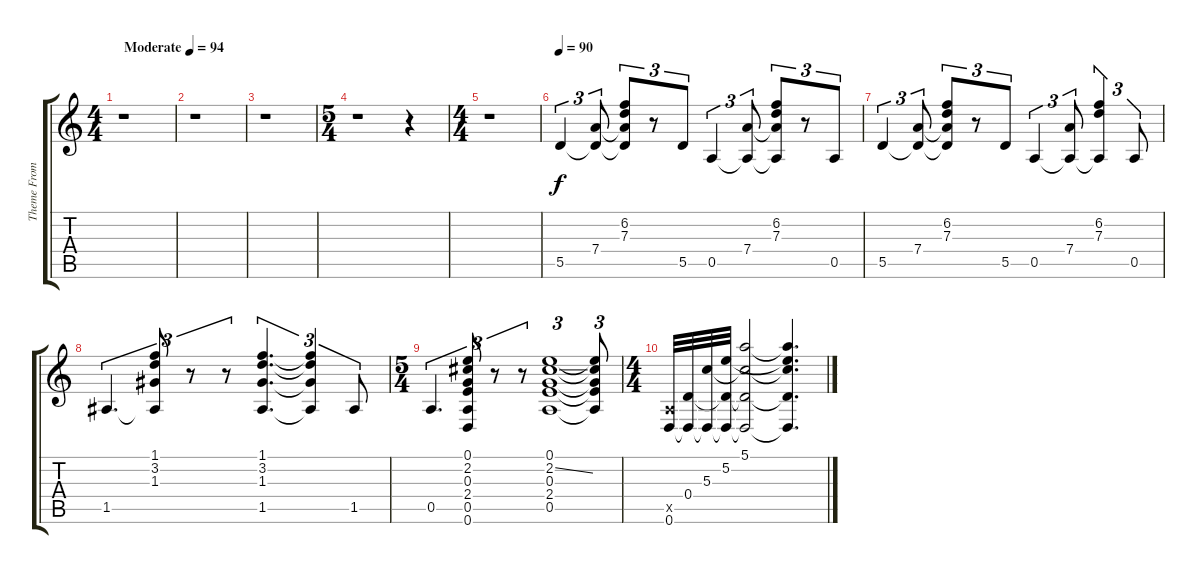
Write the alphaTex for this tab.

\track ("Theme From Later Seasons" "Theme From") {instrument electricguitarclean}
\staff {score tabs}
\tuning (E4 B3 G3 D3 A2 D2) {hide}
\ts (4 4)
\tempo (94 "Moderate")
\clef g2
\ks c
r.1{dy f instrument electricguitarclean} |
r.1 |
r.1 |
\ts (5 4)
r.1 r.4 |
\ts (4 4)
r.1 |
\tempo 90
5.5.4{tu (3 2)} (7.4 5.5{t}).8{tu (3 2)} (6.2 7.3 7.4{t} 5.5{t}).8{tu (3 2)} r.8{tu (3 2)} 5.5.8{tu (3 2)} 0.5.4{tu (3 2)} (7.4 0.5{t}).8{tu (3 2)} (6.2 7.3 7.4{t} 0.5{t}).8{tu (3 2)} r.8{tu (3 2)} 0.5.8{tu (3 2)} |
5.5.4{tu (3 2)} (7.4 5.5{t}).8{tu (3 2)} (6.2 7.3 7.4{t} 5.5{t}).8{tu (3 2)} r.8{tu (3 2)} 5.5.8{tu (3 2)} 0.5.4{tu (3 2)} (7.4 0.5{t}).8{tu (3 2)} (6.2 7.3 0.5{t}).4{tu (3 2)} 0.5.8{tu (3 2)} |
1.5.4{d tu (3 2)} (1.1 3.2 1.3 1.5{t}).8{tu (3 2)} r.8{tu (3 2)} r.8{tu (3 2)} (1.1 3.2 1.3 1.5).4{d tu (3 2)} (1.1{t} 3.2{t} 1.3{t} 1.5{t}).4{tu (3 2)} 1.5.8{tu (3 2)} |
\ts (5 4)
0.5.4{d tu (3 2)} (0.1 2.2 0.3 2.4 0.5 0.6).8{tu (3 2)} r.8{tu (3 2)} r.8{tu (3 2)} (0.1 2.2{ss} 0.3 2.4 0.5).1{tu (3 2)} (0.1{t} 2.2{t} 0.3{t} 2.4{t} 0.5{t}).8{tu (3 2)} |
\ts (4 4)
(0.5{x} 0.6).32 (0.4 0.6{t}).32 (5.3 0.6{t}).32 (5.2 0.4{t} 0.6{t}).32 (5.1 5.3{t} 0.4{t} 0.6{t}).2 (5.1{t} 5.2{t} 5.3{t} 0.4{t} 0.6{t}).4{d}
